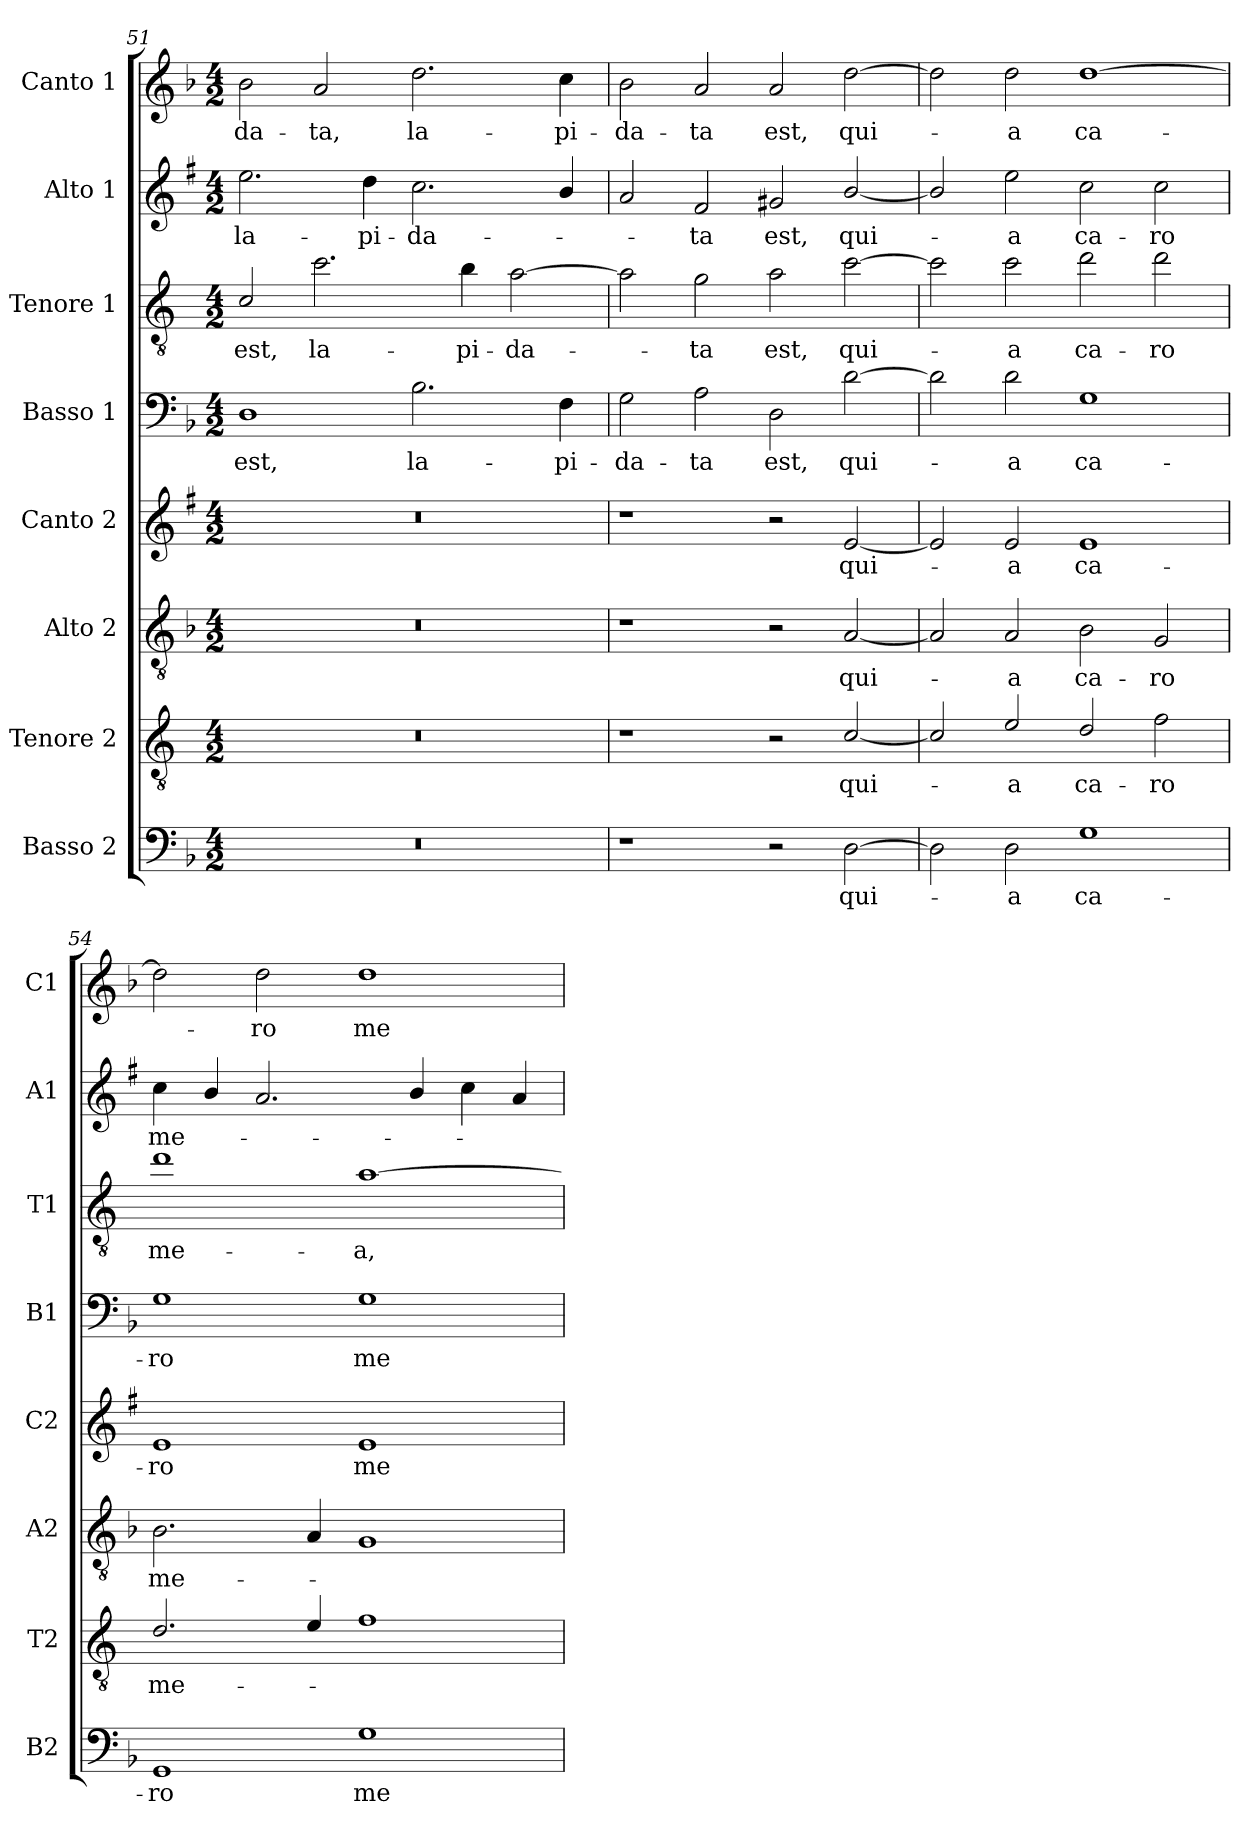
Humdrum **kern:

**kern	**text	**kern	**text	**kern	**text	**kern	**text	**kern	**text	**kern	**text	**kern	**text	**kern	**text
*part8	*part8	*part7	*part7	*part6	*part6	*part5	*part5	*part4	*part4	*part3	*part3	*part2	*part2	*part1	*part1
*staff8	*staff8	*staff7	*staff7	*staff6	*staff6	*staff5	*staff5	*staff4	*staff4	*staff3	*staff3	*staff2	*staff2	*staff1	*staff1
*I"Basso 2	*	*I"Tenore 2	*	*I"Alto 2	*	*I"Canto 2	*	*I"Basso 1	*	*I"Tenore 1	*	*I"Alto 1	*	*I"Canto 1	*
*I'B2	*	*I'T2	*	*I'A2	*	*I'C2	*	*I'B1	*	*I'T1	*	*I'A1	*	*I'C1	*
*clefF4	*	*clefGv2	*	*clefGv2	*	*clefG2	*	*clefF4	*	*clefGv2	*	*clefG2	*	*clefG2	*
*	*	*ITrd4c7	*	*	*	*ITrd1c2	*	*	*	*ITrd4c7	*	*ITrd1c2	*	*	*
*k[b-]	*	*k[b-]	*	*k[b-]	*	*k[b-]	*	*k[b-]	*	*k[b-]	*	*k[b-]	*	*k[b-]	*
*F:	*	*F:	*	*F:	*	*F:	*	*F:	*	*F:	*	*F:	*	*F:	*
*M4/2	*	*M4/2	*	*M4/2	*	*M4/2	*	*M4/2	*	*M4/2	*	*M4/2	*	*M4/2	*
=51	=51	=51	=51	=51	=51	=51	=51	=51	=51	=51	=51	=51	=51	=51	=51
!	!	!	!	!	!	!	!	!	!LO:LY:b	!	!LO:LY:b	!	!LO:LY:b	!	!LO:LY:b
0r	.	0r	.	0r	.	0r	.	1D	est,	2F/	est,	2.dd\	la-	2b-\	-da-
!	!	!	!	!	!	!	!	!	!	!	!LO:LY:b	!	!	!	!LO:LY:b
.	.	.	.	.	.	.	.	.	.	2.f\	la-	.	.	2a/	-ta,
!	!	!	!	!	!	!	!	!	!	!	!	!	!LO:LY:b	!	!
.	.	.	.	.	.	.	.	.	.	.	.	4cc\	-pi-	.	.
!	!	!	!	!	!	!	!	!	!LO:LY:b	!	!	!	!LO:LY:b	!	!LO:LY:b
.	.	.	.	.	.	.	.	2.B-\	la-	.	.	2.b-\	-da-	2.dd\	la-
!	!	!	!	!	!	!	!	!	!	!	!LO:LY:b	!	!	!	!
.	.	.	.	.	.	.	.	.	.	4e\	-pi-	.	.	.	.
!	!	!	!	!	!	!	!	!	!	!	!LO:LY:b	!	!	!	!
.	.	.	.	.	.	.	.	.	.	[2d\	-da-	.	.	.	.
!	!	!	!	!	!	!	!	!	!LO:LY:b	!	!	!	!	!	!LO:LY:b
.	.	.	.	.	.	.	.	4F\	-pi-	.	.	4a/	.	4cc\	-pi-
!!LO:LB:g=z
=52	=52	=52	=52	=52	=52	=52	=52	=52	=52	=52	=52	=52	=52	=52	=52
!	!	!	!	!	!	!	!	!	!LO:LY:b	!	!	!	!	!	!LO:LY:b
1r	.	1r	.	1r	.	1r	.	2G\	-da-	2d\]	.	2g/	.	2b-\	-da-
!	!	!	!	!	!	!	!	!	!LO:LY:b	!	!LO:LY:b	!	!LO:LY:b	!	!LO:LY:b
.	.	.	.	.	.	.	.	2A\	-ta	2c\	-ta	2e/	-ta	2a/	-ta
!	!	!	!	!	!	!	!	!	!LO:LY:b	!	!LO:LY:b	!	!LO:LY:b	!	!LO:LY:b
2r	.	2r	.	2r	.	2r	.	2D\	est,	2d\	est,	2f#X/	est,	2a/	est,
!	!LO:LY:b	!	!LO:LY:b	!	!LO:LY:b	!	!LO:LY:b	!	!LO:LY:b	!	!LO:LY:b	!	!LO:LY:b	!	!LO:LY:b
[2D\	qui-	[2F/	qui-	[2A/	qui-	[2d/	qui-	[2d\	qui-	[2f\	qui-	[2a/	qui-	[2dd\	qui-
=53	=53	=53	=53	=53	=53	=53	=53	=53	=53	=53	=53	=53	=53	=53	=53
2D\]	.	2F/]	.	2A/]	.	2d/]	.	2d\]	.	2f\]	.	2a/]	.	2dd\]	.
!	!LO:LY:b	!	!LO:LY:b	!	!LO:LY:b	!	!LO:LY:b	!	!LO:LY:b	!	!LO:LY:b	!	!LO:LY:b	!	!LO:LY:b
2D\	-a	2A/	-a	2A/	-a	2d/	-a	2d\	-a	2f\	-a	2dd\	-a	2dd\	-a
!	!LO:LY:b	!	!LO:LY:b	!	!LO:LY:b	!	!LO:LY:b	!	!LO:LY:b	!	!LO:LY:b	!	!LO:LY:b	!	!LO:LY:b
1G	ca-	2G/	ca-	2B-\	ca-	1d	ca-	1G	ca-	2g\	ca-	2b-\	ca-	[1dd	ca-
!	!	!	!LO:LY:b	!	!LO:LY:b	!	!	!	!	!	!LO:LY:b	!	!LO:LY:b	!	!
.	.	2B-\	-ro	2G/	-ro	.	.	.	.	2g\	-ro	2b-\	-ro	.	.
=54	=54	=54	=54	=54	=54	=54	=54	=54	=54	=54	=54	=54	=54	=54	=54
!	!LO:LY:b	!	!LO:LY:b	!	!LO:LY:b	!	!LO:LY:b	!	!LO:LY:b	!	!LO:LY:b	!	!LO:LY:b	!	!
1GG	-ro	2.G/	me-	2.B-\	me-	1d	-ro	1G	-ro	1g	me-	4b-\	me-	2dd\]	.
.	.	.	.	.	.	.	.	.	.	.	.	4a/	.	.	.
!	!	!	!	!	!	!	!	!	!	!	!	!	!	!	!LO:LY:b
.	.	.	.	.	.	.	.	.	.	.	.	2.g/	.	2dd\	-ro
.	.	4A/	.	4A/	.	.	.	.	.	.	.	.	.	.	.
!	!LO:LY:b	!	!	!	!	!	!LO:LY:b	!	!LO:LY:b	!	!LO:LY:b	!	!	!	!LO:LY:b
1G	me-	1B-	.	1G	.	1d	me-	1G	me-	[1d	-a,	.	.	1dd	me-
.	.	.	.	.	.	.	.	.	.	.	.	4a/	.	.	.
.	.	.	.	.	.	.	.	.	.	.	.	4b-\	.	.	.
.	.	.	.	.	.	.	.	.	.	.	.	4g/	.	.	.
=	=	=	=	=	=	=	=	=	=	=	=	=	=	=	=
*-	*-	*-	*-	*-	*-	*-	*-	*-	*-	*-	*-	*-	*-	*-	*-
